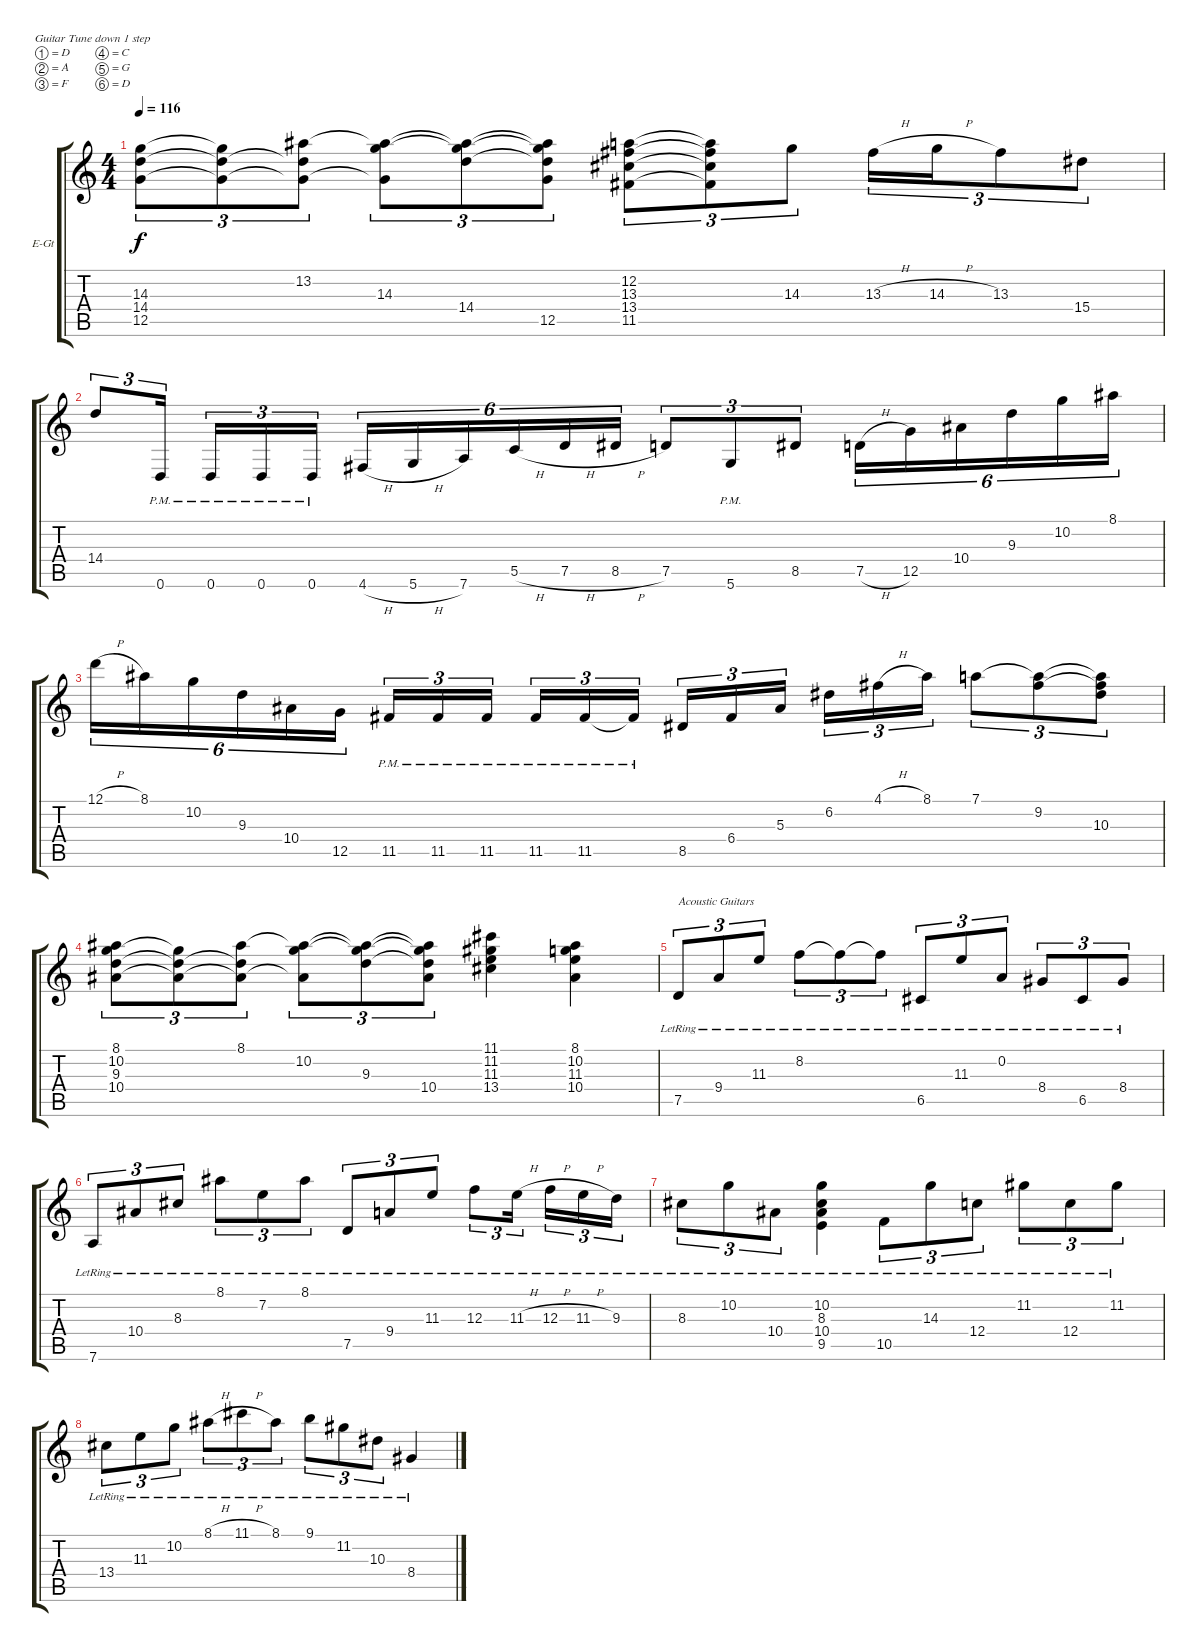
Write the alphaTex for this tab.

\bracketExtendMode groupsimilarinstruments
\firstSystemTrackNameOrientation horizontal
\otherSystemsTrackNameOrientation horizontal
\track ("Guitar 1" "E-Gt") {instrument distortionguitar}
\staff {score tabs}
\tuning (D4 A3 F3 C3 G2 D2)
\ts (4 4)
\beaming (8 2 2 2 2)
\tempo 116
\clef g2
\ks c
(14.3 14.4 12.5).8{tu (3 2) dy f} (14.3{t} 14.4{t} 12.5{t}).8{tu (3 2)} (13.2 14.4{t} 12.5{t}).8{tu (3 2)} (13.2{t} 14.3 12.5{t}).8{tu (3 2)} (13.2{t} 14.3{t} 14.4).8{tu (3 2)} (13.2{t} 14.3{t} 14.4{t} 12.5).8{tu (3 2)} (12.2 13.3 13.4 11.5).8{tu (3 2)} (12.2{t} 13.3{t} 13.4{t} 11.5{t}).8{tu (3 2)} 14.3.8{tu (3 2)} 13.3{h}.16{tu (3 2)} 14.3{h}.16{tu (3 2)} 13.3.8{tu (3 2)} 15.4.8{tu (3 2)} |
14.4.8{tu (3 2)} 0.6{pm}.16{tu (3 2)} 0.6{pm}.16{tu (3 2)} 0.6{pm}.16{tu (3 2)} 0.6{pm}.16{tu (3 2)} 4.6{h}.16{tu (6 4)} 5.6{h}.16{tu (6 4)} 7.6.16{tu (6 4)} 5.5{h}.16{tu (6 4)} 7.5{h}.16{tu (6 4)} 8.5{h}.16{tu (6 4)} 7.5.8{tu (3 2)} 5.6{pm}.8{tu (3 2)} 8.5.8{tu (3 2)} 7.5{h}.16{tu (6 4)} 12.5.16{tu (6 4)} 10.4.16{tu (6 4)} 9.3.16{tu (6 4)} 10.2.16{tu (6 4)} 8.1.16{tu (6 4)} |
12.1{h}.16{tu (6 4)} 8.1.16{tu (6 4)} 10.2.16{tu (6 4)} 9.3.16{tu (6 4)} 10.4.16{tu (6 4)} 12.5.16{tu (6 4)} 11.5{pm}.16{tu (3 2)} 11.5{pm}.16{tu (3 2)} 11.5{pm}.16{tu (3 2)} 11.5{pm}.16{tu (3 2)} 11.5{pm}.16{tu (3 2)} 11.5{pm t}.16{tu (3 2)} 8.5.16{tu (3 2)} 6.4.16{tu (3 2)} 5.3.16{tu (3 2)} 6.2.16{tu (3 2)} 4.1{h}.16{tu (3 2)} 8.1.16{tu (3 2)} 7.1.8{tu (3 2)} (7.1{t} 9.2).8{tu (3 2)} (7.1{t} 9.2{t} 10.3).8{tu (3 2)} |
(8.1 10.2 9.3 10.4).8{tu (3 2)} (10.2{t} 9.3{t} 10.4{t}).8{tu (3 2)} (8.1 9.3{t} 10.4{t}).8{tu (3 2)} (8.1{t} 10.2 10.4{t}).8{tu (3 2)} (8.1{t} 10.2{t} 9.3).8{tu (3 2)} (8.1{t} 10.2{t} 9.3{t} 10.4).8{tu (3 2)} (11.1 11.2 11.3 13.4).4 (8.1 10.2 11.3 10.4).4 |
7.5{lr}.8{tu (3 2) txt "Acoustic Guitars"} 9.4{lr}.8{tu (3 2)} 11.3{lr}.8{tu (3 2)} 8.2{lr}.8{tu (3 2)} 8.2{lr t}.8{tu (3 2)} 8.2{lr t}.8{tu (3 2)} 6.5{lr}.8{tu (3 2)} 11.3{lr}.8{tu (3 2)} 0.2{lr}.8{tu (3 2)} 8.4{lr}.8{tu (3 2)} 6.5{lr}.8{tu (3 2)} 8.4{lr}.8{tu (3 2)} |
7.6{lr}.8{tu (3 2)} 10.4{lr}.8{tu (3 2)} 8.3{lr}.8{tu (3 2)} 8.1{lr}.8{tu (3 2)} 7.2{lr}.8{tu (3 2)} 8.1{lr}.8{tu (3 2)} 7.5{lr}.8{tu (3 2)} 9.4{lr}.8{tu (3 2)} 11.3{lr}.8{tu (3 2)} 12.3{lr}.8{tu (3 2)} 11.3{h lr}.16{tu (3 2)} 12.3{h lr}.16{tu (3 2)} 11.3{h lr}.16{tu (3 2)} 9.3{lr}.16{tu (3 2)} |
8.3{lr}.8{tu (3 2)} 10.2{lr}.8{tu (3 2)} 10.4{lr}.8{tu (3 2)} (10.2{lr} 8.3{lr} 10.4{lr} 9.5{lr}).4 10.5{lr}.8{tu (3 2)} 14.3{lr}.8{tu (3 2)} 12.4{lr}.8{tu (3 2)} 11.2{lr}.8{tu (3 2)} 12.4{lr}.8{tu (3 2)} 11.2{lr}.8{tu (3 2)} |
13.4{lr}.8{tu (3 2)} 11.3{lr}.8{tu (3 2)} 10.2{lr}.8{tu (3 2)} 8.1{h lr}.8{tu (3 2)} 11.1{h lr}.8{tu (3 2)} 8.1{lr}.8{tu (3 2)} 9.1{lr}.8{tu (3 2)} 11.2{lr}.8{tu (3 2)} 10.3{lr}.8{tu (3 2)} 8.4{lr}.4
